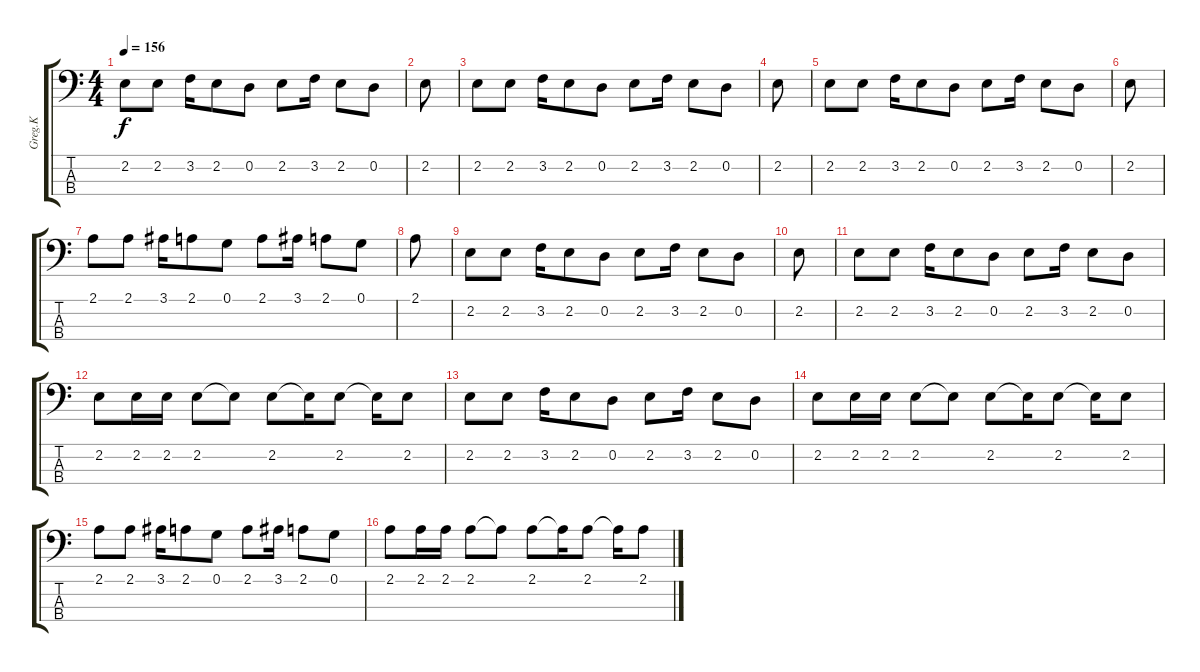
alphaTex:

\track ("Greg.K" "Greg.K") {instrument electricbasspick}
\staff {score tabs}
\tuning (G2 D2 A1 E1) {hide}
\ts (4 4)
\tempo 156
\clef f4
\ks c
2.2.8{dy f} 2.2.8 3.2.16 2.2.8 0.2.8 2.2.8 3.2.16 2.2.8 0.2.8 |
2.2.8 |
2.2.8 2.2.8 3.2.16 2.2.8 0.2.8 2.2.8 3.2.16 2.2.8 0.2.8 |
2.2.8 |
2.2.8 2.2.8 3.2.16 2.2.8 0.2.8 2.2.8 3.2.16 2.2.8 0.2.8 |
2.2.8 |
2.1.8 2.1.8 3.1.16 2.1.8 0.1.8 2.1.8 3.1.16 2.1.8 0.1.8 |
2.1.8 |
2.2.8 2.2.8 3.2.16 2.2.8 0.2.8 2.2.8 3.2.16 2.2.8 0.2.8 |
2.2.8 |
2.2.8 2.2.8 3.2.16 2.2.8 0.2.8 2.2.8 3.2.16 2.2.8 0.2.8 |
2.2.8 2.2.16 2.2.16 2.2.8 2.2{t}.8 2.2.8 2.2{t}.16 2.2.8 2.2{t}.16 2.2.8 |
2.2.8 2.2.8 3.2.16 2.2.8 0.2.8 2.2.8 3.2.16 2.2.8 0.2.8 |
2.2.8 2.2.16 2.2.16 2.2.8 2.2{t}.8 2.2.8 2.2{t}.16 2.2.8 2.2{t}.16 2.2.8 |
2.1.8 2.1.8 3.1.16 2.1.8 0.1.8 2.1.8 3.1.16 2.1.8 0.1.8 |
2.1.8 2.1.16 2.1.16 2.1.8 2.1{t}.8 2.1.8 2.1{t}.16 2.1.8 2.1{t}.16 2.1.8
